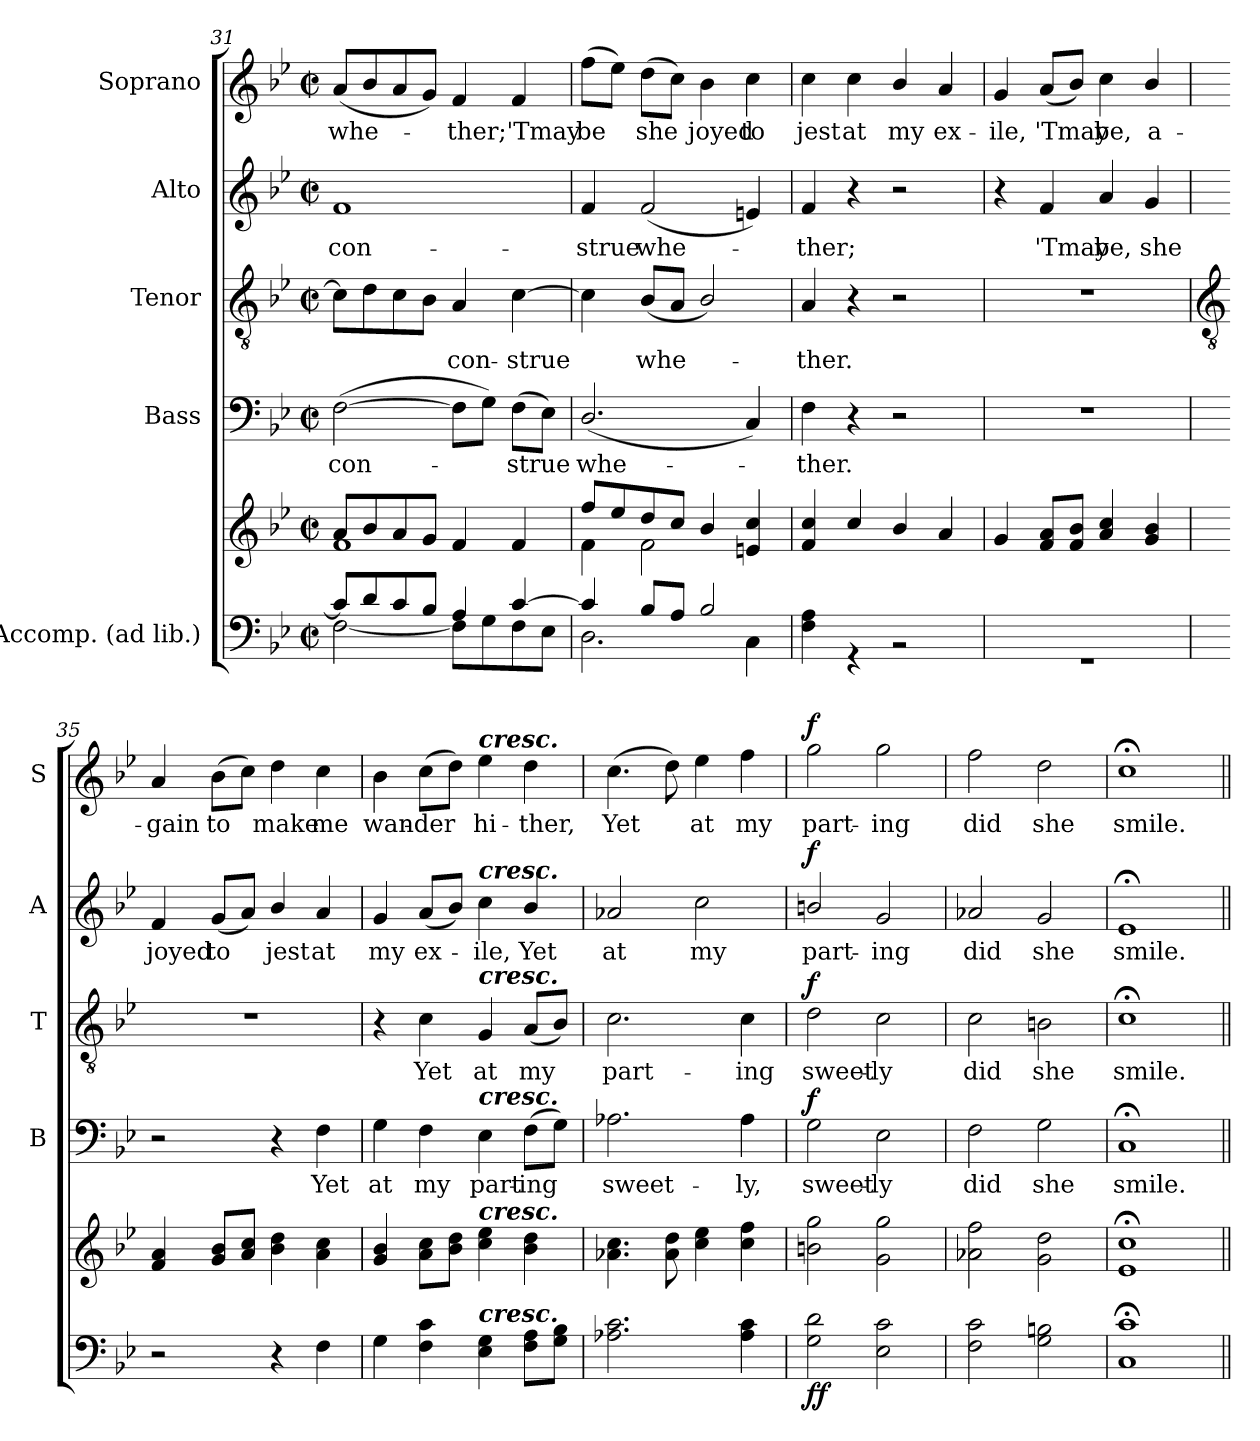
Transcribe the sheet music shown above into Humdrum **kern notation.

**kern	**kern	**dynam	**kern	**text	**dynam	**kern	**text	**dynam	**kern	**text	**dynam	**kern	**text	**dynam
*part5	*part5	*part5	*part4	*part4	*part4	*part3	*part3	*part3	*part2	*part2	*part2	*part1	*part1	*part1
*staff6	*staff5	*staff5/6	*staff4	*staff4	*staff4	*staff3	*staff3	*staff3	*staff2	*staff2	*staff2	*staff1	*staff1	*staff1
*I"Accomp. (ad lib.)	*	*	*I"Bass	*	*	*I"Tenor	*	*	*I"Alto	*	*	*I"Soprano	*	*
*	*	*	*I'B	*	*	*I'T	*	*	*I'A	*	*	*I'S	*	*
!!LO:LB:g=z
*clefF4	*clefG2	*	*clefF4	*	*	*clefGv2	*	*	*clefG2	*	*	*clefG2	*	*
*k[b-e-]	*k[b-e-]	*	*k[b-e-]	*	*	*k[b-e-]	*	*	*k[b-e-]	*	*	*k[b-e-]	*	*
*B-:	*B-:	*	*B-:	*	*	*B-:	*	*	*B-:	*	*	*B-:	*	*
*M2/2	*M2/2	*	*M2/2	*	*	*M2/2	*	*	*M2/2	*	*	*M2/2	*	*
*met(c|)	*met(c|)	*	*met(c|)	*	*	*met(c|)	*	*	*met(c|)	*	*	*met(c|)	*	*
=31	=31	=31	=31	=31	=31	=31	=31	=31	=31	=31	=31	=31	=31	=31
*^	*^	*	*	*	*	*	*	*	*	*	*	*	*	*
!	!	!	!	!	!	!LO:LY:b	!	!	!	!	!	!LO:LY:b	!	!	!LO:LY:b	!
8c/L]	[2F\	8a/L	1f\	.	(>[2F	con-	.	8cL]	.	.	1f	con-	.	(<8aL	whe-	.
8d/	.	8b-/	.	.	.	.	.	8d	.	.	.	.	.	8b-	.	.
8c/	.	8a/	.	.	.	.	.	8c	.	.	.	.	.	8a	.	.
8B-/J	.	8g/J	.	.	.	.	.	8B-J	.	.	.	.	.	8gJ)	.	.
!	!	!	!	!	!	!	!	!	!LO:LY:b	!	!	!	!	!	!LO:LY:b	!
4A/	8F\L]	4f/	.	.	8FL]	.	.	4A	con-	.	.	.	.	4f	ther;	.
.	8G\	.	.	.	8GJ)	.	.	.	.	.	.	.	.	.	.	.
!	!	!	!	!	!	!LO:LY:b	!	!	!LO:LY:b	!	!	!	!	!	!LO:LY:b	!
[4c/	8F\	4f/	.	.	(>8FL	strue	.	[4c	-strue	.	.	.	.	4f	'Tmay	.
.	8E-\J	.	.	.	8E-J)	.	.	.	.	.	.	.	.	.	.	.
=32	=32	=32	=32	=32	=32	=32	=32	=32	=32	=32	=32	=32	=32	=32	=32	=32
!	!	!	!	!	!	!LO:LY:b	!	!	!	!	!	!LO:LY:b	!	!	!LO:LY:b	!
4c/]	2.D\	8ff/L	4f\	.	(<2.D/	whe-	.	4c]	.	.	4f	-strue	.	(>8ffL	be	.
.	.	8ee-/	.	.	.	.	.	.	.	.	.	.	.	8ee-J)	.	.
!	!	!	!	!	!	!	!	!	!LO:LY:b	!	!	!LO:LY:b	!	!	!LO:LY:b	!
8B-/L	.	8dd/	2f\	.	.	.	.	(<8B-L	whe-	.	(<2f	whe-	.	(>8ddL	she	.
8A/J	.	8cc/J	.	.	.	.	.	8AJ	.	.	.	.	.	8ccJ)	.	.
!	!	!	!	!	!	!	!	!	!	!	!	!	!	!	!LO:LY:b	!
2B-/	.	4b-/	.	.	.	.	.	2B-/)	.	.	.	.	.	4b-	joyed	.
!	!	!	!	!	!	!	!	!	!	!	!	!	!	!	!LO:LY:b	!
.	4C\	4en/ 4cc/	4ryy	.	4C)	.	.	.	.	.	4en)	.	.	4cc	to	.
=33	=33	=33	=33	=33	=33	=33	=33	=33	=33	=33	=33	=33	=33	=33	=33	=33
!	!	!	!	!	!	!LO:LY:b	!	!	!LO:LY:b	!	!	!LO:LY:b	!	!	!LO:LY:b	!
1ryy	4F\ 4A\	4f/ 4cc/	1ryy	.	4F	ther.	.	4A	ther.	.	4f	ther;	.	4cc	jest	.
!	!	!	!	!	!	!	!	!	!	!	!	!	!	!	!LO:LY:b	!
.	4r	4cc/	.	.	4r	.	.	4r	.	.	4r	.	.	4cc	at	.
!	!	!	!	!	!	!	!	!	!	!	!	!	!	!	!LO:LY:b	!
.	2r	4b-/	.	.	2r	.	.	2r	.	.	2r	.	.	4b-/	my	.
!	!	!	!	!	!	!	!	!	!	!	!	!	!	!	!LO:LY:b	!
.	.	4a/	.	.	.	.	.	.	.	.	.	.	.	4a	ex-	.
=34	=34	=34	=34	=34	=34	=34	=34	=34	=34	=34	=34	=34	=34	=34	=34	=34
!	!	!	!	!	!	!	!	!	!	!	!	!	!	!	!LO:LY:b	!
1ryy	1r	4g/	1ryy	.	1r	.	.	1r	.	.	4r	.	.	4g	-ile,	.
!	!	!	!	!	!	!	!	!	!	!	!	!LO:LY:b	!	!	!LO:LY:b	!
.	.	8f/ 8a/L	.	.	.	.	.	.	.	.	4f	'Tmay	.	(<8aL	'Tmay	.
.	.	8f/ 8b-/J	.	.	.	.	.	.	.	.	.	.	.	8b-J)	.	.
!	!	!	!	!	!	!	!	!	!	!	!	!LO:LY:b	!	!	!LO:LY:b	!
.	.	4a/ 4cc/	.	.	.	.	.	.	.	.	4a	be,	.	4cc	be,	.
!	!	!	!	!	!	!	!	!	!	!	!	!LO:LY:b	!	!	!LO:LY:b	!
.	.	4g/ 4b-/	.	.	.	.	.	.	.	.	4g	she	.	4b-/	a-	.
*v	*v	*	*	*	*	*	*	*	*	*	*	*	*	*	*	*
*	*v	*v	*	*	*	*	*	*	*	*	*	*	*	*	*
!!LO:LB:g=z
=35	=35	=35	=35	=35	=35	=35	=35	=35	=35	=35	=35	=35	=35	=35
*	*	*	*	*	*	*clefGv2	*	*	*	*	*	*	*	*
!	!	!	!	!	!	!	!	!	!	!LO:LY:b	!	!	!LO:LY:b	!
2r	4f 4a	.	2r	.	.	1r	.	.	4f	joyed	.	4a	-gain	.
!	!	!	!	!	!	!	!	!	!	!LO:LY:b	!	!	!LO:LY:b	!
.	8g 8b-L	.	.	.	.	.	.	.	(<8gL	to	.	(>8b-L	to	.
.	8a 8ccJ	.	.	.	.	.	.	.	8aJ)	.	.	8ccJ)	.	.
!	!	!	!	!	!	!	!	!	!	!LO:LY:b	!	!	!LO:LY:b	!
4r	4b- 4dd	.	4r	.	.	.	.	.	4b-/	jest	.	4dd	make	.
!	!	!	!	!LO:LY:b	!	!	!	!	!	!LO:LY:b	!	!	!LO:LY:b	!
4F	4a 4cc	.	4F	Yet	.	.	.	.	4a	at	.	4cc	me	.
=36	=36	=36	=36	=36	=36	=36	=36	=36	=36	=36	=36	=36	=36	=36
!	!	!	!	!LO:LY:b	!	!	!	!	!	!LO:LY:b	!	!	!LO:LY:b	!
4G	4g 4b-	.	4G	at	.	4r	.	.	4g	my	.	4b-	wan-	.
!	!	!	!	!LO:LY:b	!	!	!LO:LY:b	!	!	!LO:LY:b	!	!	!LO:LY:b	!
4F 4c	8a 8ccL	.	4F	my	.	4c	Yet	.	(<8aL	ex-	.	(>8ccL	-der	.
.	8b- 8ddJ	.	.	.	.	.	.	.	8b-J)	.	.	8ddJ)	.	.
!	!	!	!	!	!	!	!	!	!	!	!	!LO:TX:a:Bi:t=cresc.	!	!
!	!	!	!	!	!	!	!	!	!LO:TX:a:Bi:t=cresc.	!	!	!	!	!
!	!	!	!	!	!	!LO:TX:a:Bi:t=cresc.	!	!	!	!	!	!	!	!
!	!	!	!LO:TX:a:Bi:t=cresc.	!	!	!	!	!	!	!	!	!	!	!
!	!LO:TX:a:Bi:t=cresc.	!	!	!	!	!	!	!	!	!	!	!	!	!
!LO:TX:a:Bi:t=cresc.	!	!	!	!	!	!	!	!	!	!	!	!	!	!
!	!	!	!	!LO:LY:b	!	!	!LO:LY:b	!	!	!LO:LY:b	!	!	!LO:LY:b	!
4E- 4G	4cc 4ee-	.	4E-	part-	.	4G	at	.	4cc	ile,	.	4ee-	hi-	.
!	!	!	!	!LO:LY:b	!	!	!LO:LY:b	!	!	!LO:LY:b	!	!	!LO:LY:b	!
8F 8AL	4b- 4dd	.	(>8FL	-ing	.	(<8AL	my	.	4b-/	Yet	.	4dd	-ther,	.
8G 8B-J	.	.	8GJ)	.	.	8B-J)	.	.	.	.	.	.	.	.
=37	=37	=37	=37	=37	=37	=37	=37	=37	=37	=37	=37	=37	=37	=37
!	!	!	!	!LO:LY:b	!	!	!LO:LY:b	!	!	!LO:LY:b	!	!	!LO:LY:b	!
2.A-X 2.c	4.a-X 4.cc	.	2.A-X	sweet-	.	2.c	part-	.	2a-X	at	.	(>4.cc	Yet	.
.	8a- 8dd	.	.	.	.	.	.	.	.	.	.	8dd)	.	.
!	!	!	!	!	!	!	!	!	!	!LO:LY:b	!	!	!LO:LY:b	!
.	4cc 4ee-	.	.	.	.	.	.	.	2cc	my	.	4ee-	at	.
!	!	!	!	!LO:LY:b	!	!	!LO:LY:b	!	!	!	!	!	!LO:LY:b	!
4A- 4c	4cc 4ff	.	4A-	-ly,	.	4c	-ing	.	.	.	.	4ff	my	.
=38	=38	=38	=38	=38	=38	=38	=38	=38	=38	=38	=38	=38	=38	=38
!	!	!LO:DY:b=2	!	!LO:LY:b	!	!	!LO:LY:b	!	!	!LO:LY:b	!	!	!LO:LY:b	!
!	!	!LO:DY:n=1:b	!	!	!LO:DY:b	!	!	!LO:DY:b	!	!	!LO:DY:b	!	!	!LO:DY:b
2G 2d	2bn 2gg	f f	2G	sweet-	f	2d	sweet-	f	2bn/	part-	f	2gg	part-	f
!	!	!	!	!LO:LY:b	!	!	!LO:LY:b	!	!	!LO:LY:b	!	!	!LO:LY:b	!
2E- 2c	2g 2gg	.	2E-	-ly	.	2c	-ly	.	2g	-ing	.	2gg	-ing	.
=39	=39	=39	=39	=39	=39	=39	=39	=39	=39	=39	=39	=39	=39	=39
!	!	!	!	!LO:LY:b	!	!	!LO:LY:b	!	!	!LO:LY:b	!	!	!LO:LY:b	!
2F 2c	2a-X 2ff	.	2F	did	.	2c	did	.	2a-X	did	.	2ff	did	.
!	!	!	!	!LO:LY:b	!	!	!LO:LY:b	!	!	!LO:LY:b	!	!	!LO:LY:b	!
2G 2Bn	2g 2dd	.	2G	she	.	2Bn	she	.	2g	she	.	2dd	she	.
=40	=40	=40	=40	=40	=40	=40	=40	=40	=40	=40	=40	=40	=40	=40
!	!	!	!	!LO:LY:b	!	!	!LO:LY:b	!	!	!LO:LY:b	!	!	!LO:LY:b	!
1C;< 1c;<	1e-;< 1cc;<	.	1C;<	smile.	.	1c;<	smile.	.	1e-;<	smile.	.	1cc;<	smile.	.
=||	=||	=||	=||	=||	=||	=||	=||	=||	=||	=||	=||	=||	=||	=||
*-	*-	*-	*-	*-	*-	*-	*-	*-	*-	*-	*-	*-	*-	*-
